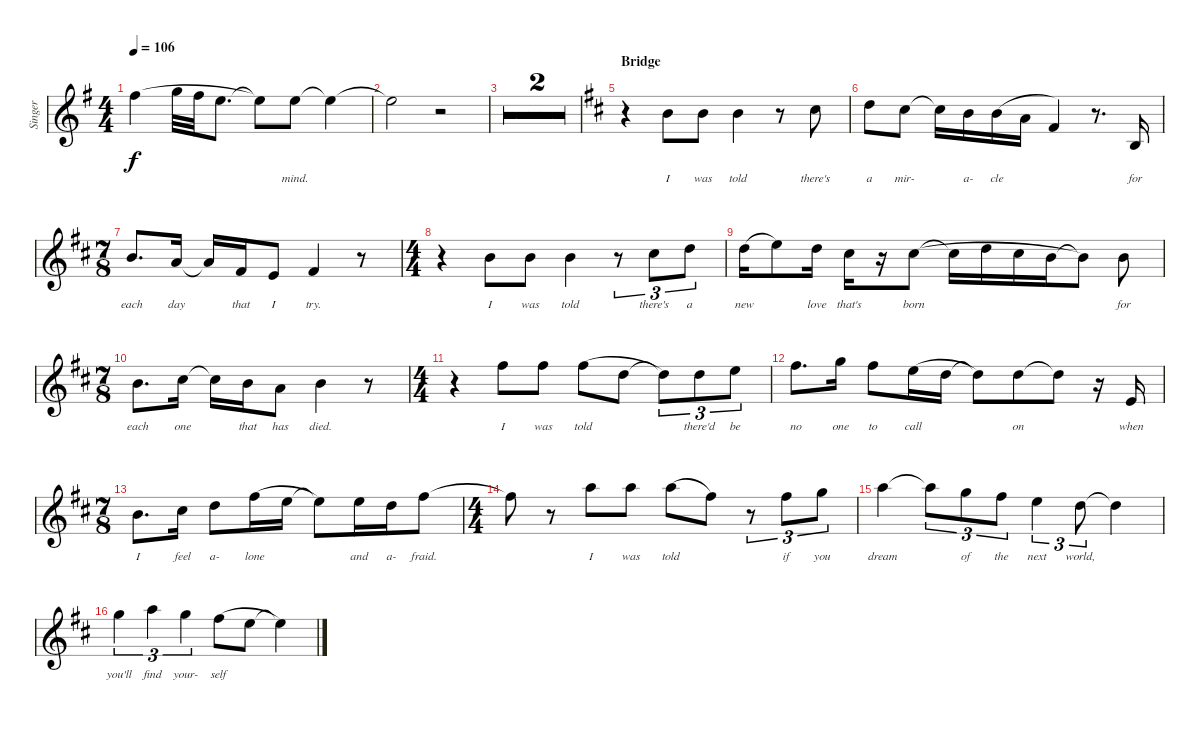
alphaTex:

\defaultSystemsLayout 4
\bracketExtendMode groupsimilarinstruments
\otherSystemsTrackNameOrientation horizontal
\track ("Lead Vocals" "Singer") {multiBarRest instrument voiceoohs}
\staff {score}
\tuning (E4 B3 G3 D3 A2 E2)
\ts (4 4)
\tempo 106
\clef g2
\ks g
14.1{t acc #}.4{dy f legatoorigin} 15.1{acc forcenatural}.32{legatoorigin} 14.1{acc #}.32{legatoorigin} 12.1{acc forcenatural}.8{d legatoorigin} 12.1{t acc forcenatural}.8 12.1{acc forcenatural}.8{lyrics (0 "mind.") lyrics (1 "") lyrics (2 "") lyrics (3 "") lyrics (4 "")} 12.1{t acc forcenatural}.4 |
12.1{t acc forcenatural}.2 r.2 |
r.1 |
r.1 |
\section ("" "Bridge")
\ks d
r.4 7.1{acc forcenatural}.8{lyrics (0 "I") lyrics (1 "") lyrics (2 "") lyrics (3 "") lyrics (4 "")} 7.1{acc forcenatural}.8{lyrics (0 "was") lyrics (1 "") lyrics (2 "") lyrics (3 "") lyrics (4 "")} 7.1{acc forcenatural}.4{lyrics (0 "told") lyrics (1 "") lyrics (2 "") lyrics (3 "") lyrics (4 "")} r.8 9.1{acc #}.8{lyrics (0 "there's") lyrics (1 "") lyrics (2 "") lyrics (3 "") lyrics (4 "")} |
10.1{acc forcenatural}.8{lyrics (0 "a") lyrics (1 "") lyrics (2 "") lyrics (3 "") lyrics (4 "")} 9.1{acc #}.8{lyrics (0 "mir-") lyrics (1 "") lyrics (2 "") lyrics (3 "") lyrics (4 "")} 9.1{t acc #}.16 7.1{acc forcenatural}.16{lyrics (0 "a-") lyrics (1 "") lyrics (2 "") lyrics (3 "") lyrics (4 "")} 7.1{acc forcenatural}.16{lyrics (0 "cle") lyrics (1 "") lyrics (2 "") lyrics (3 "") lyrics (4 "") legatoorigin} 5.1{acc forcenatural}.16{legatoorigin} 2.1{acc #}.4 r.8{d} 9.4{acc forcenatural}.16{lyrics (0 "for") lyrics (1 "") lyrics (2 "") lyrics (3 "") lyrics (4 "")} |
\ts (7 8)
\beaming (8 2 2 3)
7.1{acc forcenatural}.8{d lyrics (0 "each") lyrics (1 "") lyrics (2 "") lyrics (3 "") lyrics (4 "")} 5.1{acc forcenatural}.16{lyrics (0 "day") lyrics (1 "") lyrics (2 "") lyrics (3 "") lyrics (4 "")} 5.1{t acc forcenatural}.16 2.1{acc #}.16{lyrics (0 "that") lyrics (1 "") lyrics (2 "") lyrics (3 "") lyrics (4 "")} 0.1{acc forcenatural}.8{lyrics (0 "I") lyrics (1 "") lyrics (2 "") lyrics (3 "") lyrics (4 "")} 2.1{acc #}.4{lyrics (0 "try.") lyrics (1 "") lyrics (2 "") lyrics (3 "") lyrics (4 "")} r.8 |
\ts (4 4)
r.4 7.1{acc forcenatural}.8{lyrics (0 "I") lyrics (1 "") lyrics (2 "") lyrics (3 "") lyrics (4 "")} 7.1{acc forcenatural}.8{lyrics (0 "was") lyrics (1 "") lyrics (2 "") lyrics (3 "") lyrics (4 "")} 7.1{acc forcenatural}.4{lyrics (0 "told") lyrics (1 "") lyrics (2 "") lyrics (3 "") lyrics (4 "")} r.8{tu (3 2)} 9.1{acc #}.8{tu (3 2) lyrics (0 "there's") lyrics (1 "") lyrics (2 "") lyrics (3 "") lyrics (4 "")} 10.1{acc forcenatural}.8{tu (3 2) lyrics (0 "a") lyrics (1 "") lyrics (2 "") lyrics (3 "") lyrics (4 "")} |
10.1{acc forcenatural}.16{lyrics (0 "new") lyrics (1 "") lyrics (2 "") lyrics (3 "") lyrics (4 "") legatoorigin} 12.1{acc forcenatural}.8 10.1{acc forcenatural}.16{lyrics (0 "love") lyrics (1 "") lyrics (2 "") lyrics (3 "") lyrics (4 "")} 9.1{acc #}.16{lyrics (0 "that's") lyrics (1 "") lyrics (2 "") lyrics (3 "") lyrics (4 "")} r.16 9.1{acc #}.8{lyrics (0 "born") lyrics (1 "") lyrics (2 "") lyrics (3 "") lyrics (4 "") legatoorigin} 9.1{t acc #}.16{legatoorigin} 10.1{acc forcenatural}.16{legatoorigin} 9.1{acc #}.16{legatoorigin} 7.1{acc forcenatural}.16{legatoorigin} 7.1{t acc forcenatural}.8 7.1{acc forcenatural}.8{lyrics (0 "for") lyrics (1 "") lyrics (2 "") lyrics (3 "") lyrics (4 "")} |
\ts (7 8)
7.1{acc forcenatural}.8{d lyrics (0 "each") lyrics (1 "") lyrics (2 "") lyrics (3 "") lyrics (4 "")} 9.1{acc #}.16{lyrics (0 "one") lyrics (1 "") lyrics (2 "") lyrics (3 "") lyrics (4 "")} 9.1{t acc #}.16 7.1{acc forcenatural}.16{lyrics (0 "that") lyrics (1 "") lyrics (2 "") lyrics (3 "") lyrics (4 "")} 5.1{acc forcenatural}.8{lyrics (0 "has") lyrics (1 "") lyrics (2 "") lyrics (3 "") lyrics (4 "")} 7.1{acc forcenatural}.4{lyrics (0 "died.") lyrics (1 "") lyrics (2 "") lyrics (3 "") lyrics (4 "")} r.8 |
\ts (4 4)
r.4 14.1{acc #}.8{lyrics (0 "I") lyrics (1 "") lyrics (2 "") lyrics (3 "") lyrics (4 "")} 14.1{acc #}.8{lyrics (0 "was") lyrics (1 "") lyrics (2 "") lyrics (3 "") lyrics (4 "")} 14.1{acc #}.8{lyrics (0 "told") lyrics (1 "") lyrics (2 "") lyrics (3 "") lyrics (4 "") legatoorigin} 10.1{acc forcenatural}.8{legatoorigin} 10.1{t acc forcenatural}.8{tu (3 2)} 10.1{acc forcenatural}.8{tu (3 2) lyrics (0 "there'd") lyrics (1 "") lyrics (2 "") lyrics (3 "") lyrics (4 "")} 12.1{acc forcenatural}.8{tu (3 2) lyrics (0 "be") lyrics (1 "") lyrics (2 "") lyrics (3 "") lyrics (4 "")} |
14.1{acc #}.8{d lyrics (0 "no") lyrics (1 "") lyrics (2 "") lyrics (3 "") lyrics (4 "")} 15.1{acc forcenatural}.16{lyrics (0 "one") lyrics (1 "") lyrics (2 "") lyrics (3 "") lyrics (4 "")} 14.1{acc #}.8{lyrics (0 "to") lyrics (1 "") lyrics (2 "") lyrics (3 "") lyrics (4 "")} 12.1{acc forcenatural}.16{lyrics (0 "call") lyrics (1 "") lyrics (2 "") lyrics (3 "") lyrics (4 "") legatoorigin} 10.1{acc forcenatural}.16{legatoorigin} 10.1{t acc forcenatural}.8 10.1{acc forcenatural}.8{lyrics (0 "on") lyrics (1 "") lyrics (2 "") lyrics (3 "") lyrics (4 "")} 10.1{t acc forcenatural}.8 r.16 5.2{acc forcenatural}.16{lyrics (0 "when") lyrics (1 "") lyrics (2 "") lyrics (3 "") lyrics (4 "")} |
\ts (7 8)
7.1{acc forcenatural}.8{d lyrics (0 "I") lyrics (1 "") lyrics (2 "") lyrics (3 "") lyrics (4 "")} 9.1{acc #}.16{lyrics (0 "feel") lyrics (1 "") lyrics (2 "") lyrics (3 "") lyrics (4 "")} 10.1{acc forcenatural}.8{lyrics (0 "a-") lyrics (1 "") lyrics (2 "") lyrics (3 "") lyrics (4 "")} 14.1{acc #}.16{lyrics (0 "lone") lyrics (1 "") lyrics (2 "") lyrics (3 "") lyrics (4 "") legatoorigin} 12.1{acc forcenatural}.16{legatoorigin} 12.1{t acc forcenatural}.8 12.1{acc forcenatural}.16{lyrics (0 "and") lyrics (1 "") lyrics (2 "") lyrics (3 "") lyrics (4 "")} 10.1{acc forcenatural}.16{lyrics (0 "a-") lyrics (1 "") lyrics (2 "") lyrics (3 "") lyrics (4 "")} 14.1{acc #}.8{lyrics (0 "fraid.") lyrics (1 "") lyrics (2 "") lyrics (3 "") lyrics (4 "")} |
\ts (4 4)
14.1{t acc #}.8 r.8 17.1{acc forcenatural}.8{lyrics (0 "I") lyrics (1 "") lyrics (2 "") lyrics (3 "") lyrics (4 "")} 17.1{acc forcenatural}.8{lyrics (0 "was") lyrics (1 "") lyrics (2 "") lyrics (3 "") lyrics (4 "")} 17.1{acc forcenatural}.8{lyrics (0 "told") lyrics (1 "") lyrics (2 "") lyrics (3 "") lyrics (4 "") legatoorigin} 14.1{acc #}.8 r.8{tu (3 2)} 14.1{acc #}.8{tu (3 2) lyrics (0 "if") lyrics (1 "") lyrics (2 "") lyrics (3 "") lyrics (4 "")} 15.1{acc forcenatural}.8{tu (3 2) lyrics (0 "you") lyrics (1 "") lyrics (2 "") lyrics (3 "") lyrics (4 "")} |
17.1{acc forcenatural}.4{lyrics (0 "dream") lyrics (1 "") lyrics (2 "") lyrics (3 "") lyrics (4 "")} 17.1{t acc forcenatural}.8{tu (3 2)} 15.1{acc forcenatural}.8{tu (3 2) lyrics (0 "of") lyrics (1 "") lyrics (2 "") lyrics (3 "") lyrics (4 "")} 14.1{acc #}.8{tu (3 2) lyrics (0 "the") lyrics (1 "") lyrics (2 "") lyrics (3 "") lyrics (4 "")} 12.1{acc forcenatural}.4{tu (3 2) lyrics (0 "next") lyrics (1 "") lyrics (2 "") lyrics (3 "") lyrics (4 "")} 10.1{acc forcenatural}.8{tu (3 2) lyrics (0 "world,") lyrics (1 "") lyrics (2 "") lyrics (3 "") lyrics (4 "")} 10.1{t acc forcenatural}.4 |
15.1{acc forcenatural}.4{tu (3 2) lyrics (0 "you'll") lyrics (1 "") lyrics (2 "") lyrics (3 "") lyrics (4 "")} 17.1{acc forcenatural}.4{tu (3 2) lyrics (0 "find") lyrics (1 "") lyrics (2 "") lyrics (3 "") lyrics (4 "")} 15.1{acc forcenatural}.4{tu (3 2) lyrics (0 "your-") lyrics (1 "") lyrics (2 "") lyrics (3 "") lyrics (4 "")} 14.1{acc #}.8{lyrics (0 "self") lyrics (1 "") lyrics (2 "") lyrics (3 "") lyrics (4 "") legatoorigin} 12.1{acc forcenatural}.8{legatoorigin} 12.1{t acc forcenatural}.4
